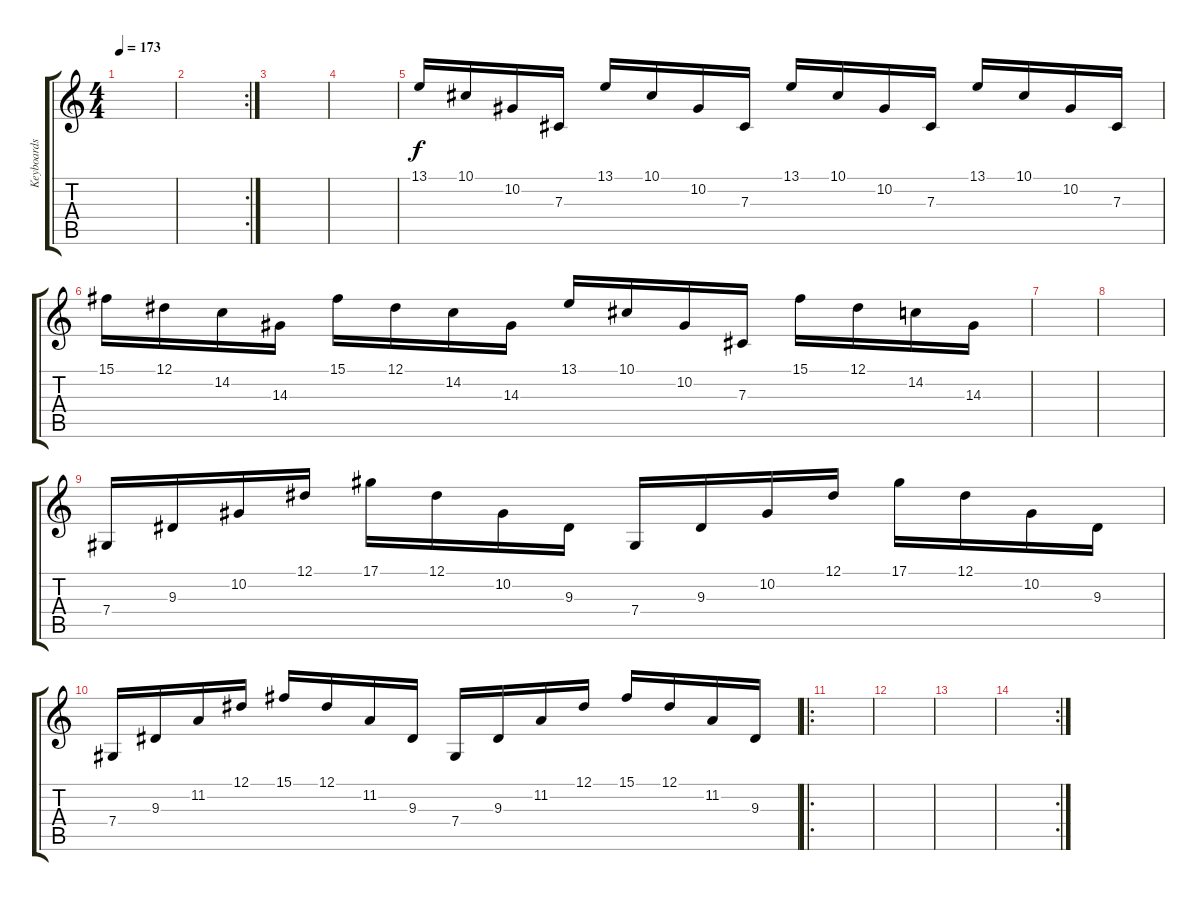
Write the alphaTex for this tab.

\track ("Keyboards" "Keyboards") {instrument harpsichord}
\staff {score tabs}
\tuning (Eb4 Bb3 Gb3 Db3 Ab2 Eb2) {hide}
\ts (4 4)
\tempo 173
\clef g2
\ks c
|
\rc 2
|
|
|
13.1.16 10.1.16 10.2.16 7.3.16 13.1.16 10.1.16 10.2.16 7.3.16 13.1.16 10.1.16 10.2.16 7.3.16 13.1.16 10.1.16 10.2.16 7.3.16 |
15.1.16 12.1.16 14.2.16 14.3.16 15.1.16 12.1.16 14.2.16 14.3.16 13.1.16 10.1.16 10.2.16 7.3.16 15.1.16 12.1.16 14.2.16 14.3.16 |
|
|
7.4.16 9.3.16 10.2.16 12.1.16 17.1.16 12.1.16 10.2.16 9.3.16 7.4.16 9.3.16 10.2.16 12.1.16 17.1.16 12.1.16 10.2.16 9.3.16 |
7.4.16 9.3.16 11.2.16 12.1.16 15.1.16 12.1.16 11.2.16 9.3.16 7.4.16 9.3.16 11.2.16 12.1.16 15.1.16 12.1.16 11.2.16 9.3.16 |
\ro
|
|
|
\rc 2
